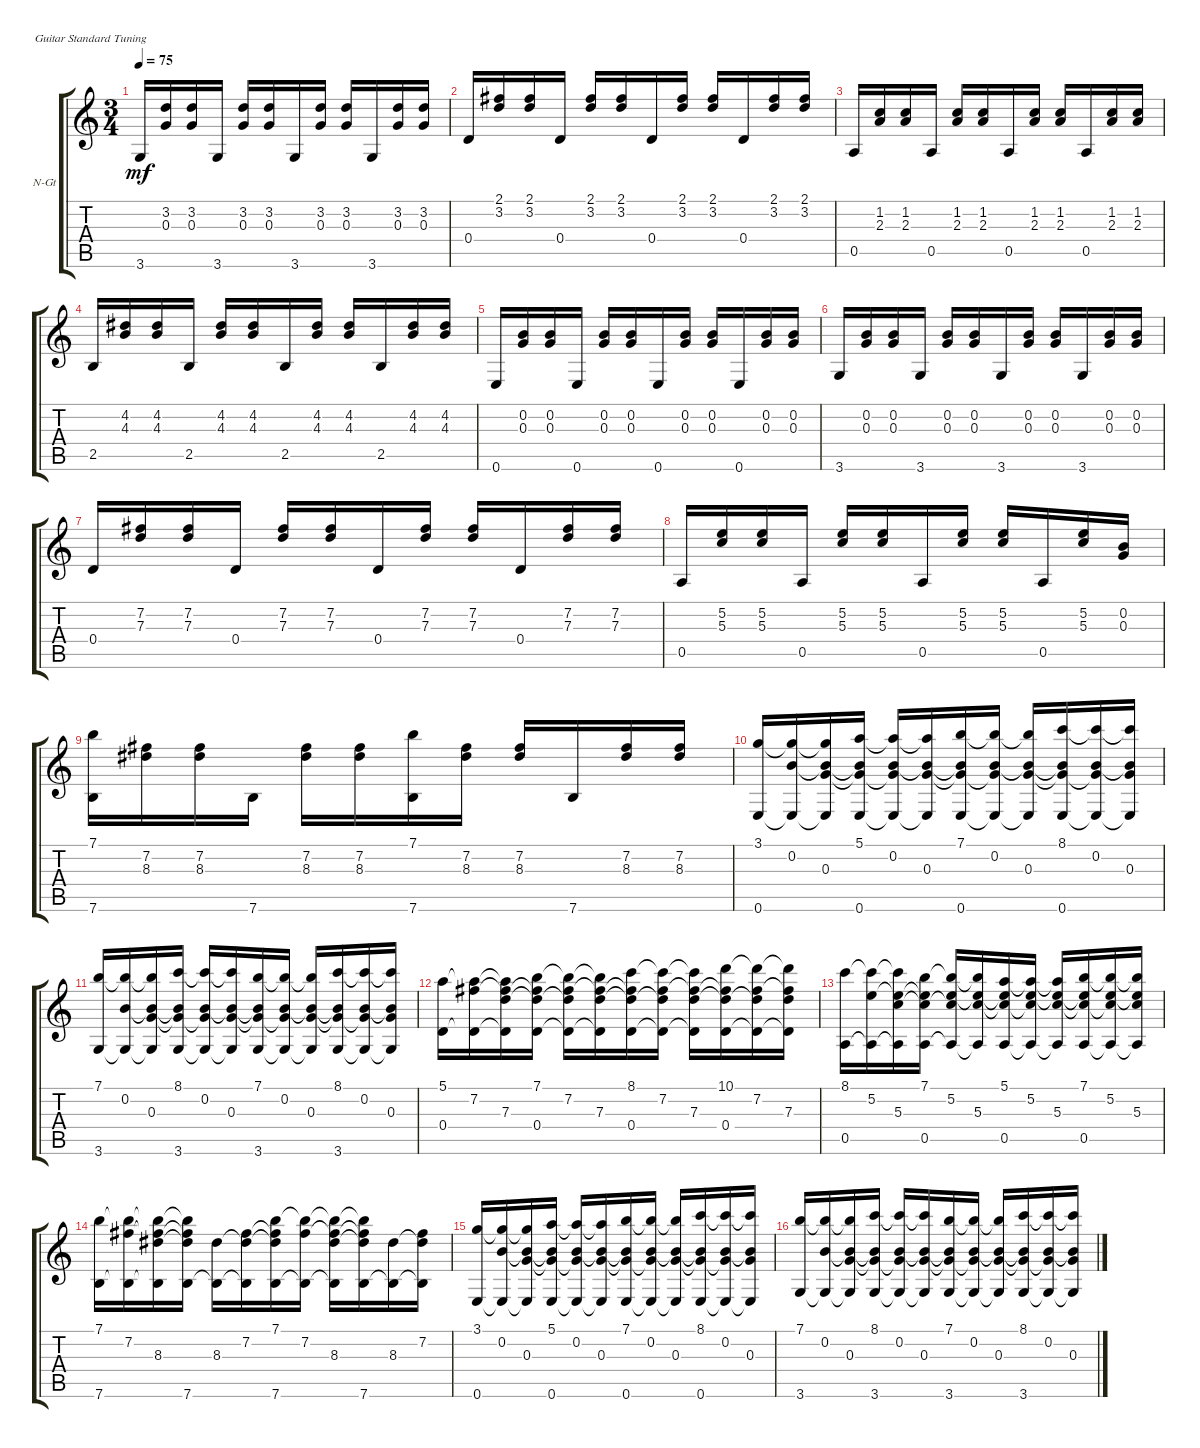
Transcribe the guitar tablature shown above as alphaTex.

\defaultSystemsLayout 4
\bracketExtendMode groupsimilarinstruments
\firstSystemTrackNameOrientation horizontal
\otherSystemsTrackNameOrientation horizontal
\track ("Nylon Guitar" "N-Gt") {instrument acousticguitarnylon}
\staff {score tabs}
\tuning (E4 B3 G3 D3 A2 E2)
\ts (3 4)
\tempo 75
\clef g2
\ks c
3.6.16{dy mf} (0.3 3.2).16 (3.2 0.3).16 3.6.16 (0.3 3.2).16 (0.3 3.2).16 3.6.16 (0.3 3.2).16 (0.3 3.2).16 3.6.16 (0.3 3.2).16 (3.2 0.3).16 |
0.4.16 (2.1 3.2).16 (3.2 2.1).16 0.4.16 (3.2 2.1).16 (2.1 3.2).16 0.4.16 (3.2 2.1).16 (3.2 2.1).16 0.4.16 (3.2 2.1).16 (2.1 3.2).16 |
0.5.16 (2.3 1.2).16 (1.2 2.3).16 0.5.16 (2.3 1.2).16 (2.3 1.2).16 0.5.16 (2.3 1.2).16 (1.2 2.3).16 0.5.16 (2.3 1.2).16 (1.2 2.3).16 |
2.5.16 (4.3 4.2).16 (4.2 4.3).16 2.5.16 (4.3 4.2).16 (4.2 4.3).16 2.5.16 (4.3 4.2).16 (4.2 4.3).16 2.5.16 (4.3 4.2).16 (4.2 4.3).16 |
0.6.16 (0.3 0.2).16 (0.3 0.2).16 0.6.16 (0.3 0.2).16 (0.3 0.2).16 0.6.16 (0.3 0.2).16 (0.3 0.2).16 0.6.16 (0.3 0.2).16 (0.3 0.2).16 |
3.6.16 (0.3 0.2).16 (0.2 0.3).16 3.6.16 (0.3 0.2).16 (0.3 0.2).16 3.6.16 (0.3 0.2).16 (0.3 0.2).16 3.6.16 (0.3 0.2).16 (0.2 0.3).16 |
0.4.16 (7.2 7.3).16 (7.2 7.3).16 0.4.16 (7.2 7.3).16 (7.2 7.3).16 0.4.16 (7.2 7.3).16 (7.2 7.3).16 0.4.16 (7.2 7.3).16 (7.2 7.3).16 |
0.5.16 (5.3 5.2).16 (5.2 5.3).16 0.5.16 (5.3 5.2).16 (5.3 5.2).16 0.5.16 (5.3 5.2).16 (5.2 5.3).16 0.5.16 (5.3 5.2).16 (0.2 0.3).16 |
(7.6 7.1).16 (8.3 7.2).16 (7.2 8.3).16 7.6.16 (8.3 7.2).16 (7.2 8.3).16 (7.6 7.1).16 (8.3 7.2).16 (7.2 8.3).16 7.6.16 (8.3 7.2).16 (7.2 8.3).16 |
(3.1 0.6).16 (0.2 0.6{t} 3.1{t}).16 (0.3 0.6{t} 0.2{t} 3.1{t}).16 (0.6 5.1 0.2{t} 0.3{t}).16 (0.2 0.6{t} 0.3{t} 5.1{t}).16 (0.3 0.6{t} 0.2{t} 5.1{t}).16 (0.6 7.1 0.2{t} 0.3{t}).16 (0.2 0.6{t} 0.3{t} 7.1{t}).16 (0.3 0.6{t} 0.2{t} 7.1{t}).16 (0.6 8.1 0.2{t} 0.3{t}).16 (0.2 0.6{t} 0.3{t} 8.1{t}).16 (0.3 0.6{t} 0.2{t} 8.1{t}).16 |
(7.1 3.6).16 (0.2 3.6{t} 7.1{t}).16 (0.3 3.6{t} 0.2{t} 7.1{t}).16 (3.6 8.1 0.2{t} 0.3{t}).16 (0.2 3.6{t} 0.3{t} 8.1{t}).16 (0.3 3.6{t} 0.2{t} 8.1{t}).16 (3.6 7.1 0.2{t} 0.3{t}).16 (0.2 3.6{t} 0.3{t} 7.1{t}).16 (0.3 3.6{t} 0.2{t} 7.1{t}).16 (3.6 8.1 0.2{t} 0.3{t}).16 (0.2 3.6{t} 0.3{t} 8.1{t}).16 (0.3 3.6{t} 0.2{t} 8.1{t}).16 |
(5.1 0.4).16 (7.2 5.1{t} 0.4{t}).16 (7.3 7.2{t} 5.1{t} 0.4{t}).16 (7.1 7.2{t} 7.3{t} 0.4).16 (7.2 7.3{t} 7.1{t} 0.4{t}).16 (7.3 7.2{t} 7.1{t} 0.4{t}).16 (8.1 7.2{t} 7.3{t} 0.4).16 (7.2 7.3{t} 8.1{t} 0.4{t}).16 (7.3 7.2{t} 8.1{t} 0.4{t}).16 (10.1 7.2{t} 7.3{t} 0.4).16 (7.2 7.3{t} 10.1{t} 0.4{t}).16 (7.3 7.2{t} 10.1{t} 0.4{t}).16 |
(8.1 0.5).16 (5.2 8.1{t} 0.5{t}).16 (5.3 5.2{t} 8.1{t} 0.5{t}).16 (7.1 5.2{t} 5.3{t} 0.5).16 (5.2 5.3{t} 7.1{t} 0.5{t}).16 (5.3 5.2{t} 7.1{t} 0.5{t}).16 (5.1 5.2{t} 5.3{t} 0.5).16 (5.2 5.3{t} 5.1{t} 0.5{t}).16 (5.3 5.2{t} 5.1{t} 0.5{t}).16 (7.1 5.2{t} 5.3{t} 0.5).16 (5.2 5.3{t} 7.1{t} 0.5{t}).16 (5.3 5.2{t} 7.1{t} 0.5{t}).16 |
(7.6 7.1).16 (7.2 7.6{t} 7.1{t}).16 (8.3 7.6{t} 7.2{t} 7.1{t}).16 (7.6 8.3{t} 7.2{t} 7.1{t}).16 (8.3 7.6{t}).16 (7.2 7.6{t} 8.3{t}).16 (7.1 7.6 8.3{t} 7.2{t}).16 (7.2 7.6{t} 7.1{t}).16 (8.3 7.6{t} 7.2{t} 7.1{t}).16 (7.6 8.3{t} 7.2{t} 7.1{t}).16 (8.3 7.6{t}).16 (7.2 7.6{t} 8.3{t}).16 |
(3.1 0.6).16 (0.2 0.6{t} 3.1{t}).16 (0.3 0.6{t} 0.2{t} 3.1{t}).16 (0.6 5.1 0.2{t} 0.3{t}).16 (0.2 0.6{t} 0.3{t} 5.1{t}).16 (0.3 0.6{t} 0.2{t} 5.1{t}).16 (0.6 7.1 0.2{t} 0.3{t}).16 (0.2 0.6{t} 0.3{t} 7.1{t}).16 (0.3 0.6{t} 0.2{t} 7.1{t}).16 (0.6 8.1 0.2{t} 0.3{t}).16 (0.2 0.6{t} 0.3{t} 8.1{t}).16 (0.3 0.6{t} 0.2{t} 8.1{t}).16 |
(7.1 3.6).16 (0.2 3.6{t} 7.1{t}).16 (0.3 3.6{t} 0.2{t} 7.1{t}).16 (3.6 8.1 0.2{t} 0.3{t}).16 (0.2 3.6{t} 0.3{t} 8.1{t}).16 (0.3 3.6{t} 0.2{t} 8.1{t}).16 (3.6 7.1 0.2{t} 0.3{t}).16 (0.2 3.6{t} 0.3{t} 7.1{t}).16 (0.3 3.6{t} 0.2{t} 7.1{t}).16 (3.6 8.1 0.2{t} 0.3{t}).16 (0.2 3.6{t} 0.3{t} 8.1{t}).16 (0.3 3.6{t} 0.2{t} 8.1{t}).16
